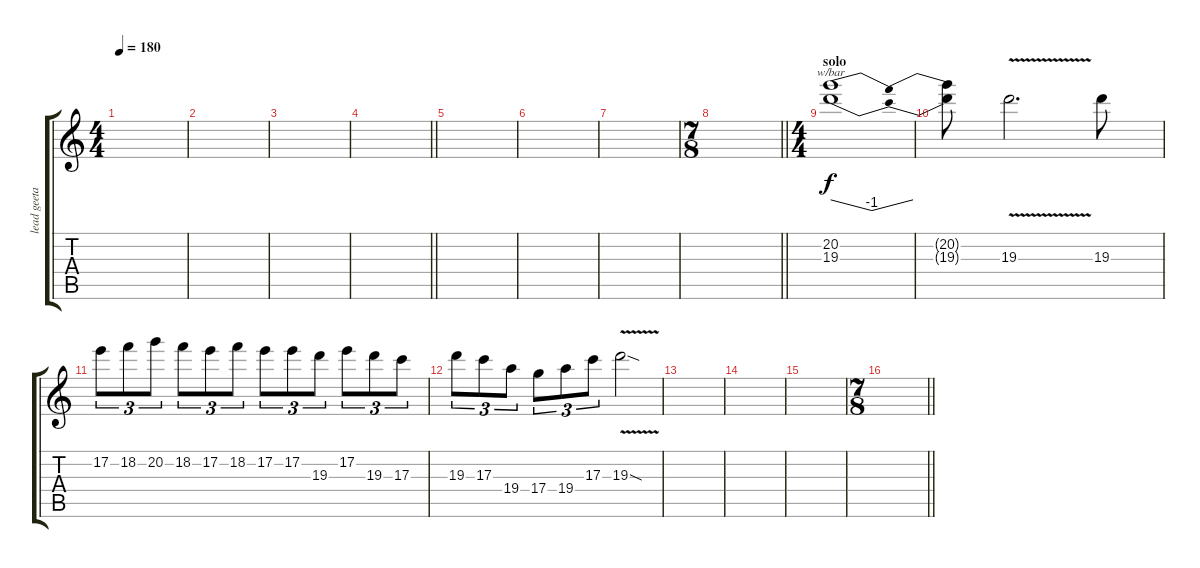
\track ("lead geetar" "lead geeta") {instrument distortionguitar}
\staff {score tabs}
\tuning (E4 B3 G3 D3 A2 E2) {hide}
\ts (4 4)
\tempo 180
\clef g2
\ks c
|
|
|
\barLineRight lightlight
|
|
|
|
\ts (7 8)
\barLineRight lightlight
|
\ts (4 4)
\section ("" "solo")
(20.2 19.3).1{tbe (dip default 0 0 30 -4 60 0)} |
(20.2{t} 19.3{t}).8 19.3{v}.2{d} 19.3.8 |
17.2.8{tu (3 2)} 18.2.8{tu (3 2)} 20.2.8{tu (3 2)} 18.2.8{tu (3 2)} 17.2.8{tu (3 2)} 18.2.8{tu (3 2)} 17.2.8{tu (3 2)} 17.2.8{tu (3 2)} 19.3.8{tu (3 2)} 17.2.8{tu (3 2)} 19.3.8{tu (3 2)} 17.3.8{tu (3 2)} |
19.3.8{tu (3 2)} 17.3.8{tu (3 2)} 19.4.8{tu (3 2)} 17.4.8{tu (3 2)} 19.4.8{tu (3 2)} 17.3.8{tu (3 2)} 19.3{v sod}.2 |
|
|
|
\ts (7 8)
\barLineRight lightlight
